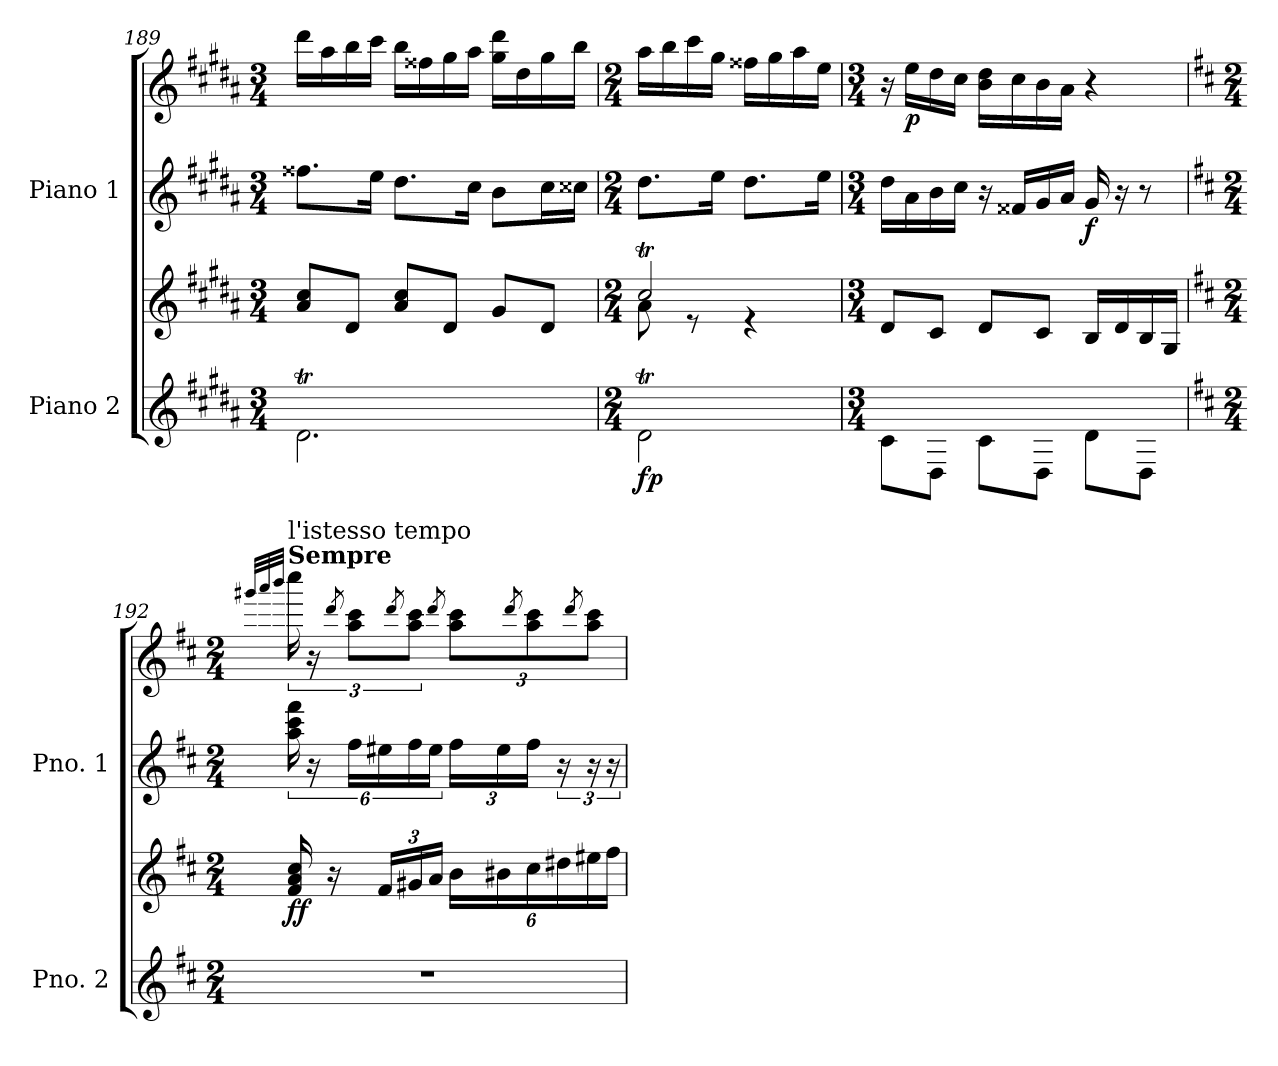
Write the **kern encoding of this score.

**kern	**kern	**dynam	**kern	**kern	**dynam
*part2	*part2	*part2	*part1	*part1	*part1
*staff4	*staff3	*staff3/4	*staff2	*staff1	*staff1/2
*I"Piano 2	*	*	*I"Piano 1	*	*
*I'Pno. 2	*	*	*I'Pno. 1	*	*
!!LO:LB:g=z
*clefG2	*clefG2	*	*clefG2	*clefG2	*
*k[f#c#g#d#a#]	*k[f#c#g#d#a#]	*	*k[f#c#g#d#a#]	*k[f#c#g#d#a#]	*
*M3/4	*M3/4	*	*M3/4	*M3/4	*
=189	=189	=189	=189	=189	=189
2.d#t\	8a#/ 8cc#/L	.	8.ff##X\L	16ddd#\LL	.
.	.	.	.	16aa#\	.
.	8d#/J	.	.	16bb\	.
.	.	.	16ee\Jk	16ccc#\JJ	.
.	8a#/ 8cc#/L	.	8.dd#\L	16bb\LL	.
.	.	.	.	16ff##X\	.
.	8d#/J	.	.	16gg#\	.
.	.	.	16cc#\Jk	16aa#\JJ	.
.	8g#/L	.	8b\L	16gg#\ 16ddd#\LL	.
.	.	.	.	16dd#\	.
.	8d#/J	.	16cc#\L	16gg#\	.
.	.	.	16cc##X\JJ	16bb\JJ	.
=190	=190	=190	=190	=190	=190
*M2/4	*M2/4	*	*M2/4	*M2/4	*
*	*^	*	*	*	*
!	!	!	!LO:DY:b=2	!	!	!
2d#t\	2cc#T/	8a#\	fp	8.dd#\L	16aa#\LL	.
.	.	.	.	.	16bb\	.
.	.	8r	.	.	16ccc#\	.
.	.	.	.	16ee\Jk	16gg#\JJ	.
.	.	4r	.	8.dd#\L	16ff##X\LL	.
.	.	.	.	.	16gg#\	.
.	.	.	.	.	16aa#\	.
.	.	.	.	16ee\Jk	16ee\JJ	.
*	*v	*v	*	*	*	*
!!LO:PB:g=z
=191	=191	=191	=191	=191	=191
*M3/4	*M3/4	*	*M3/4	*M3/4	*
8c#\L	8d#/L	.	16dd#\LL	16r	.
!	!	!	!	!	!LO:DY:b
.	.	.	16a#\	16ee\LL	p
8D#\J	8c#/J	.	16b\	16dd#\	.
.	.	.	16cc#\JJ	16cc#\JJ	.
8c#\L	8d#/L	.	16r	16b\ 16dd#\LL	.
.	.	.	16f##X/LL	16cc#\	.
8D#\J	8c#/J	.	16g#/	16b\	.
.	.	.	16a#/JJ	16a#\JJ	.
!	!	!	!	!	!LO:DY:b=2
8d#\L	16B/LL	.	16g#/	4r	f
.	16d#/	.	16r	.	.
8D#\J	16B/	.	8r	.	.
.	16G#/JJ	.	.	.	.
=192	=192	=192	=192	=192	=192
!!LO:REH:place=s1:a:B:fs=14:t=12
*k[f#c#]	*k[f#c#]	*	*k[f#c#]	*k[f#c#]	*
*M2/4	*M2/4	*	*M2/4	*M2/4	*
.	.	.	.	32qggg#X/LLL	.
.	.	.	.	32qaaa/	.
.	.	.	.	32qbbb/JJJ	.
!	!	!	!	!LO:TX:a:B:t=Sempre	!
!	!	!	!	!LO:TX:a:t=l'istesso tempo	!
!	!	!LO:DY:b	!	!	!
2r	16f#/ 16a/ 16cc#/	ff	24aa\ 24ccc#\ 24fff#\	24cccc#\	.
.	.	.	24r	24r	.
.	16r	.	.	.	.
.	.	.	.	8qddd/	.
.	.	.	24ff#\LL	12aa\ 12ccc#\L	.
*	*Xbrackettup	*	*	*	*
.	24f#/LL	.	24ee#X\	.	.
.	.	.	.	8qddd/	.
.	24g#X/	.	24ff#\	12aa\ 12ccc#\J	.
.	24a/JJ	.	24ee#\JJ	.	.
.	.	.	.	8qddd/	.
*	*	*	*	*Xbrackettup	*
.	24b\LL	.	24ff#\LL	12aa\ 12ccc#\L	.
.	24b#X\	.	24ee#\	.	.
.	.	.	.	8qddd/	.
.	24cc#\	.	24ff#\JJ	12aa\ 12ccc#\	.
.	24dd#X\	.	24r	.	.
.	.	.	.	8qddd/	.
.	24ee#X\	.	24r	12aa\ 12ccc#\J	.
.	24ff#\JJ	.	24r	.	.
=	=	=	=	=	=
*-	*-	*-	*-	*-	*-
